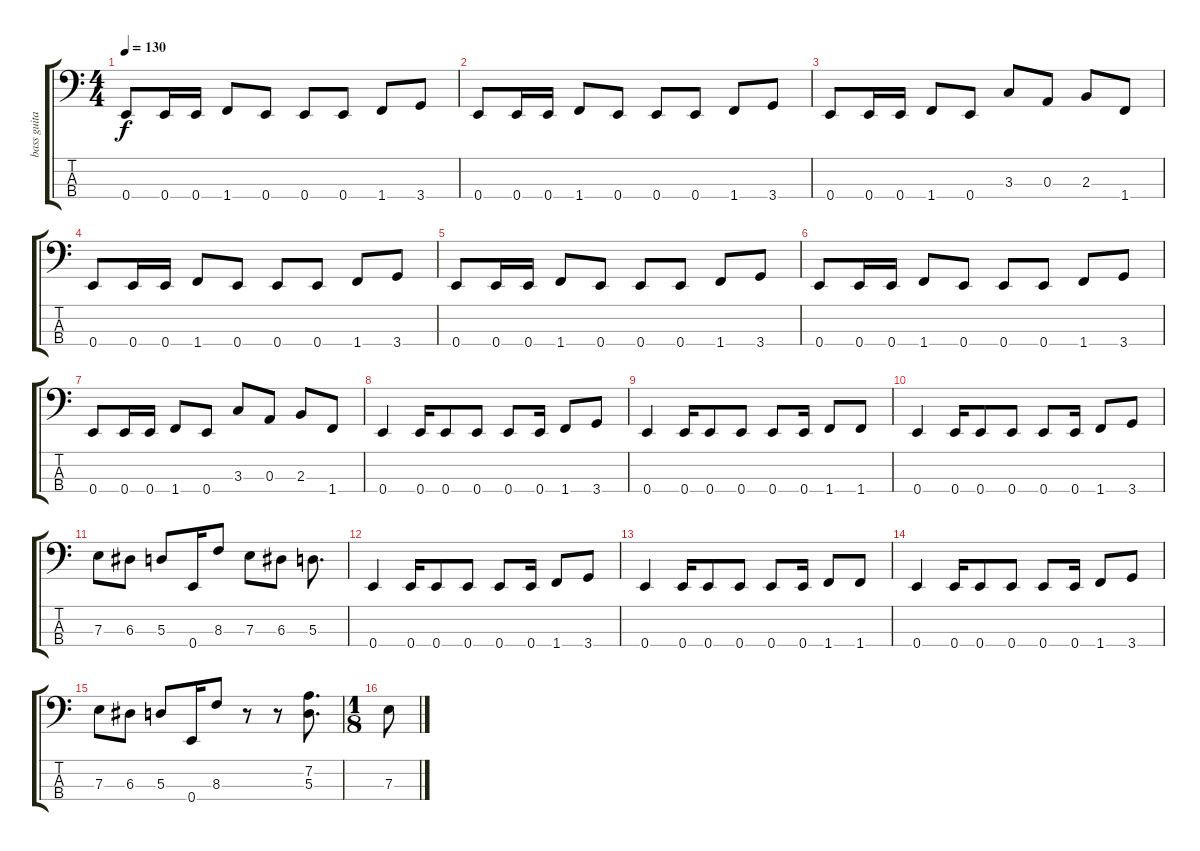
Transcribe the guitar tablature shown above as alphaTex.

\track ("bass guitar" "bass guita") {instrument electricbassfinger}
\staff {score tabs}
\tuning (G2 D2 A1 E1) {hide}
\ts (4 4)
\tempo 130
\clef f4
\ks c
0.4.8{dy f} 0.4.16 0.4.16 1.4.8 0.4.8 0.4.8 0.4.8 1.4.8 3.4.8 |
0.4.8 0.4.16 0.4.16 1.4.8 0.4.8 0.4.8 0.4.8 1.4.8 3.4.8 |
0.4.8 0.4.16 0.4.16 1.4.8 0.4.8 3.3.8 0.3.8 2.3.8 1.4.8 |
0.4.8 0.4.16 0.4.16 1.4.8 0.4.8 0.4.8 0.4.8 1.4.8 3.4.8 |
0.4.8 0.4.16 0.4.16 1.4.8 0.4.8 0.4.8 0.4.8 1.4.8 3.4.8 |
0.4.8 0.4.16 0.4.16 1.4.8 0.4.8 0.4.8 0.4.8 1.4.8 3.4.8 |
0.4.8 0.4.16 0.4.16 1.4.8 0.4.8 3.3.8 0.3.8 2.3.8 1.4.8 |
0.4.4 0.4.16 0.4.8 0.4.8 0.4.8 0.4.16 1.4.8 3.4.8 |
0.4.4 0.4.16 0.4.8 0.4.8 0.4.8 0.4.16 1.4.8 1.4.8 |
0.4.4 0.4.16 0.4.8 0.4.8 0.4.8 0.4.16 1.4.8 3.4.8 |
7.3.8 6.3.8 5.3.8 0.4.16 8.3.8 7.3.8 6.3.8 5.3.8{d} |
0.4.4 0.4.16 0.4.8 0.4.8 0.4.8 0.4.16 1.4.8 3.4.8 |
0.4.4 0.4.16 0.4.8 0.4.8 0.4.8 0.4.16 1.4.8 1.4.8 |
0.4.4 0.4.16 0.4.8 0.4.8 0.4.8 0.4.16 1.4.8 3.4.8 |
7.3.8 6.3.8 5.3.8 0.4.16 8.3.8 r.8 r.8 (7.2 5.3).8{d} |
\ts (1 8)
7.3.8
